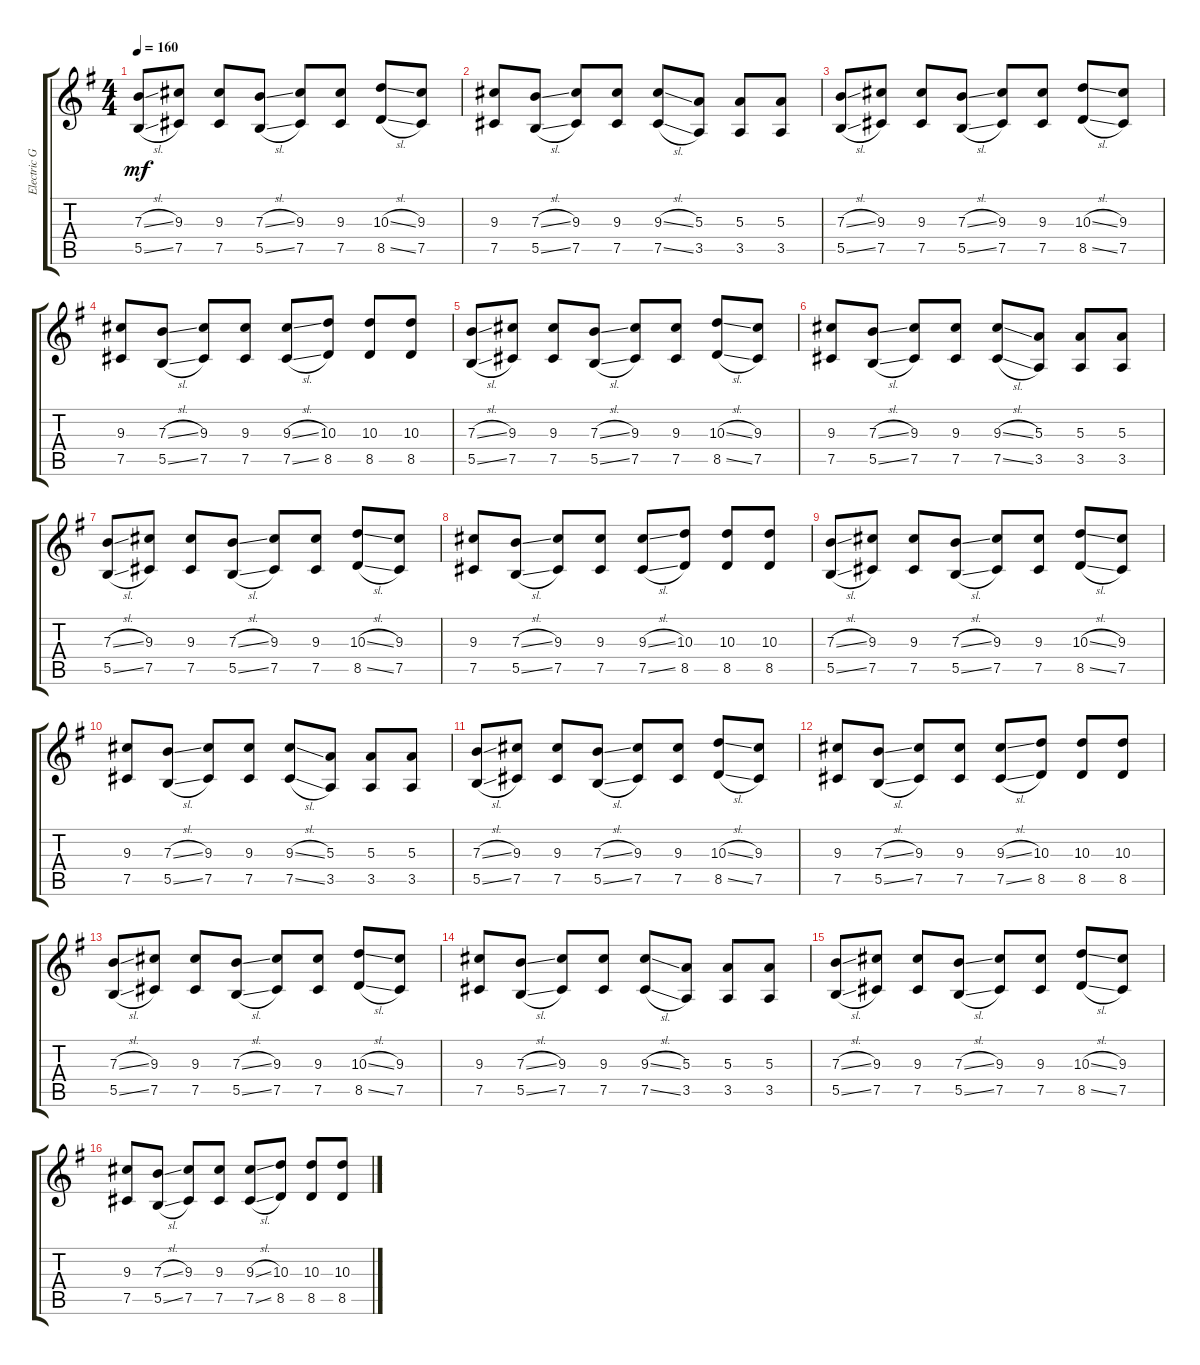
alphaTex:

\track ("Electric Guitar III <葵>" "Electric G") {instrument distortionguitar}
\staff {score tabs}
\tuning (Db4 Ab3 E3 B2 Gb2 B1) {hide}
\ts (4 4)
\section ("" "")
\tempo 160
\clef g2
\ks g
(7.3{sl} 5.5{sl}).8{dy mf} (9.3 7.5).8 (9.3 7.5).8 (7.3{sl} 5.5{sl}).8 (9.3 7.5).8 (9.3 7.5).8 (10.3{sl} 8.5{sl}).8 (9.3 7.5).8 |
(9.3 7.5).8 (7.3{sl} 5.5{sl}).8 (9.3 7.5).8 (9.3 7.5).8 (9.3{sl} 7.5{sl}).8 (5.3 3.5).8 (5.3 3.5).8 (5.3 3.5).8 |
(7.3{sl} 5.5{sl}).8 (9.3 7.5).8 (9.3 7.5).8 (7.3{sl} 5.5{sl}).8 (9.3 7.5).8 (9.3 7.5).8 (10.3{sl} 8.5{sl}).8 (9.3 7.5).8 |
(9.3 7.5).8 (7.3{sl} 5.5{sl}).8 (9.3 7.5).8 (9.3 7.5).8 (9.3{sl} 7.5{sl}).8 (10.3 8.5).8 (10.3 8.5).8 (10.3 8.5).8 |
(7.3{sl} 5.5{sl}).8 (9.3 7.5).8 (9.3 7.5).8 (7.3{sl} 5.5{sl}).8 (9.3 7.5).8 (9.3 7.5).8 (10.3{sl} 8.5{sl}).8 (9.3 7.5).8 |
(9.3 7.5).8 (7.3{sl} 5.5{sl}).8 (9.3 7.5).8 (9.3 7.5).8 (9.3{sl} 7.5{sl}).8 (5.3 3.5).8 (5.3 3.5).8 (5.3 3.5).8 |
(7.3{sl} 5.5{sl}).8 (9.3 7.5).8 (9.3 7.5).8 (7.3{sl} 5.5{sl}).8 (9.3 7.5).8 (9.3 7.5).8 (10.3{sl} 8.5{sl}).8 (9.3 7.5).8 |
(9.3 7.5).8 (7.3{sl} 5.5{sl}).8 (9.3 7.5).8 (9.3 7.5).8 (9.3{sl} 7.5{sl}).8 (10.3 8.5).8 (10.3 8.5).8 (10.3 8.5).8 |
(7.3{sl} 5.5{sl}).8 (9.3 7.5).8 (9.3 7.5).8 (7.3{sl} 5.5{sl}).8 (9.3 7.5).8 (9.3 7.5).8 (10.3{sl} 8.5{sl}).8 (9.3 7.5).8 |
(9.3 7.5).8 (7.3{sl} 5.5{sl}).8 (9.3 7.5).8 (9.3 7.5).8 (9.3{sl} 7.5{sl}).8 (5.3 3.5).8 (5.3 3.5).8 (5.3 3.5).8 |
(7.3{sl} 5.5{sl}).8 (9.3 7.5).8 (9.3 7.5).8 (7.3{sl} 5.5{sl}).8 (9.3 7.5).8 (9.3 7.5).8 (10.3{sl} 8.5{sl}).8 (9.3 7.5).8 |
(9.3 7.5).8 (7.3{sl} 5.5{sl}).8 (9.3 7.5).8 (9.3 7.5).8 (9.3{sl} 7.5{sl}).8 (10.3 8.5).8 (10.3 8.5).8 (10.3 8.5).8 |
(7.3{sl} 5.5{sl}).8 (9.3 7.5).8 (9.3 7.5).8 (7.3{sl} 5.5{sl}).8 (9.3 7.5).8 (9.3 7.5).8 (10.3{sl} 8.5{sl}).8 (9.3 7.5).8 |
(9.3 7.5).8 (7.3{sl} 5.5{sl}).8 (9.3 7.5).8 (9.3 7.5).8 (9.3{sl} 7.5{sl}).8 (5.3 3.5).8 (5.3 3.5).8 (5.3 3.5).8 |
(7.3{sl} 5.5{sl}).8 (9.3 7.5).8 (9.3 7.5).8 (7.3{sl} 5.5{sl}).8 (9.3 7.5).8 (9.3 7.5).8 (10.3{sl} 8.5{sl}).8 (9.3 7.5).8 |
(9.3 7.5).8 (7.3{sl} 5.5{sl}).8 (9.3 7.5).8 (9.3 7.5).8 (9.3{sl} 7.5{sl}).8 (10.3 8.5).8 (10.3 8.5).8 (10.3 8.5).8
